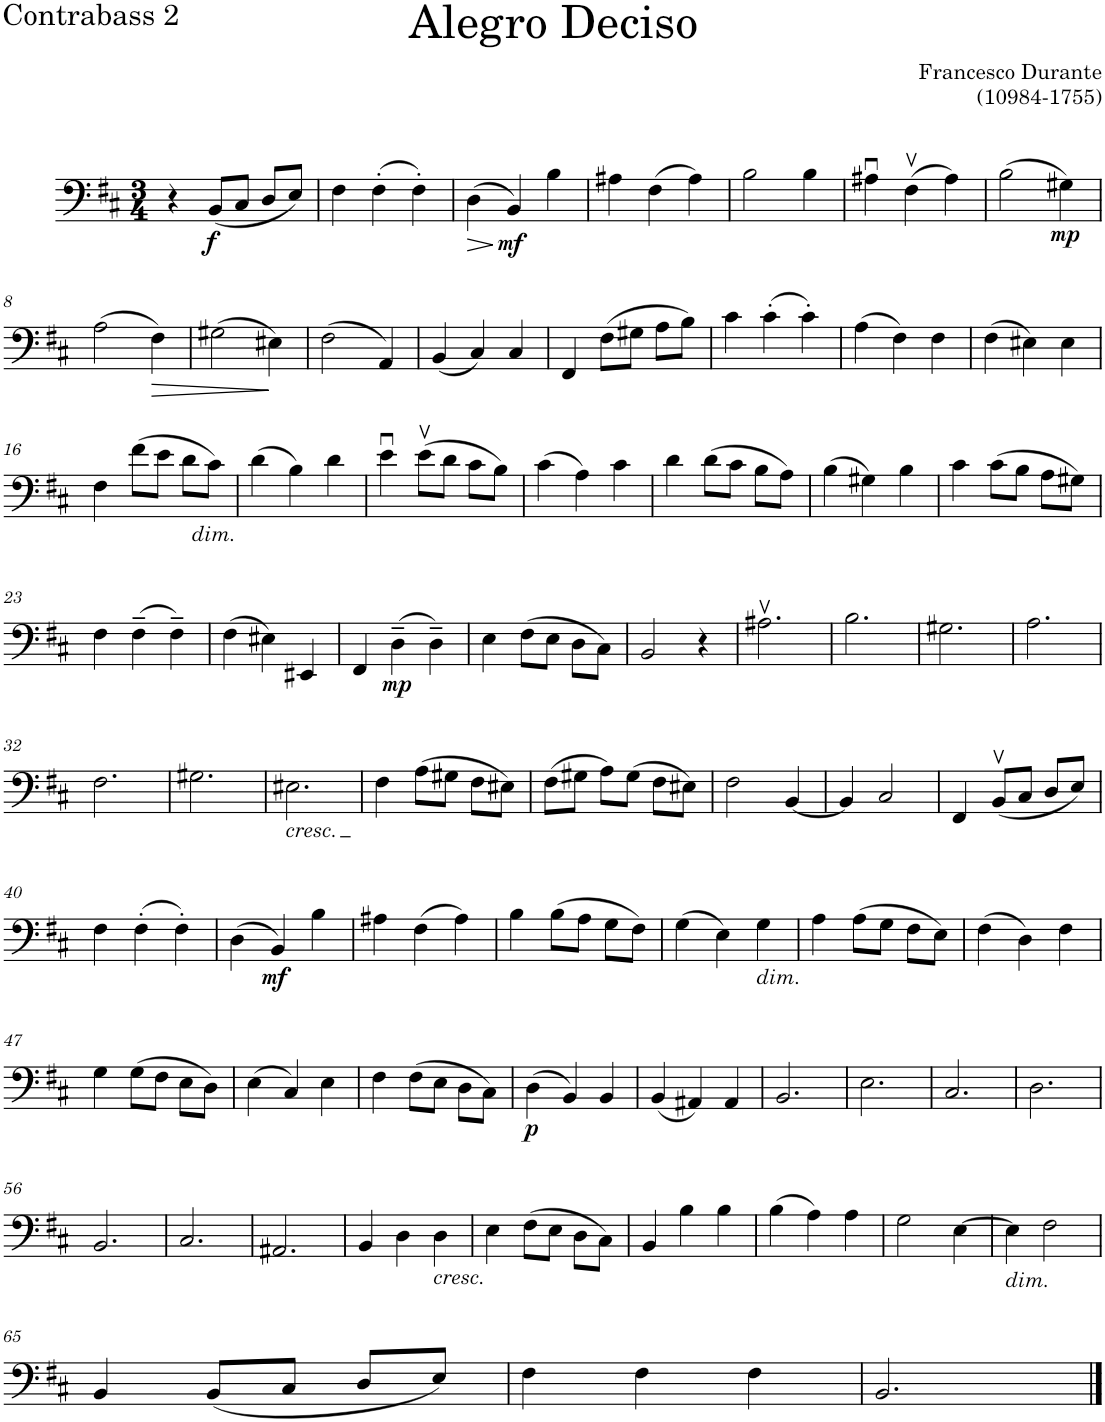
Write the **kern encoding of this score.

**kern	**dynam
*part1	*part1
*staff1	*staff1
*I"Contrabass 2	*
*I'Cb. 2	*
*clefF4	*
*Trd7c12	*
*k[f#c#]	*
*M3/4	*
=1	=1
4r	.
!	!LO:DY:b
(8BB/L	f
8C#/J	.
8D/L	.
8E/J)	.
=2	=2
4F#\	.
(4F#'\	.
4F#'\)	.
=3	=3
!	!LO:HP:b
(4D\	>
!	!LO:DY:n=1:b
4BB/)	] mf
4B\	.
=4	=4
4A#X\	.
(4F#\	.
4A#\)	.
=5	=5
2B\	.
4B\	.
=6	=6
4A#Xu\	.
(4F#v\	.
4A#\)	.
=7	=7
(2B\	.
!	!LO:DY:b
4G#X\)	mp
!!LO:LB:g=z
=8	=8
(2A\	.
!	!LO:HP:b
4F#\)	>
=9	=9
(2G#X\	.
4E#X\)	]
=10	=10
(2F#\	.
4AA/)	.
=11	=11
(4BB/	.
4C#/)	.
4C#/	.
=12	=12
4FF#/	.
(8F#\L	.
8G#X\J	.
8A\L	.
8B\J)	.
=13	=13
4c#\	.
(4c#'\	.
4c#'\)	.
=14	=14
(4A\	.
4F#\)	.
4F#\	.
=15	=15
(4F#\	.
4E#X\)	.
4E#\	.
!!LO:LB:g=z
=16	=16
4F#\	.
(8f#\L	.
8e\J	.
!LO:TX:b:i:t=dim.	!
8d\L	.
8c#\J)	.
=17	=17
(4d\	.
4B\)	.
4d\	.
=18	=18
4eu\	.
(8ev\L	.
8d\J	.
8c#\L	.
8B\J)	.
=19	=19
(4c#\	.
4A\)	.
4c#\	.
=20	=20
4d\	.
(8d\L	.
8c#\J	.
8B\L	.
8A\J)	.
=21	=21
(4B\	.
4G#X\)	.
4B\	.
=22	=22
4c#\	.
(8c#\L	.
8B\J	.
8A\L	.
8G#X\J)	.
!!LO:LB:g=z
=23	=23
4F#\	.
(4F#~\	.
4F#~\)	.
=24	=24
(4F#\	.
4E#X\)	.
4EE#X/	.
=25	=25
4FF#/	.
!	!LO:DY:b
(4D~\	mp
4D~\)	.
=26	=26
4E\	.
(8F#\L	.
8E\J	.
8D\L	.
8C#\J)	.
=27	=27
2BB/	.
4r	.
=28	=28
2.A#Xv\	.
=29	=29
2.B\	.
=30	=30
2.G#X\	.
=31	=31
2.A\	.
!!LO:LB:g=z
=32	=32
2.F#\	.
=33	=33
2.G#X\	.
=34	=34
!LO:TX:b:i:t=cresc.	!
2.E#X\	.
=35	=35
4F#\	.
(8A\L	.
8G#X\J	.
8F#\L	.
8E#X\J)	.
=36	=36
(8F#\L	.
8G#X\J	.
8A\L)	.
(8G#\J	.
8F#\L	.
8E#X\J)	.
=37	=37
2F#\	.
[4BB/	.
=38	=38
4BB/]	.
2C#/	.
=39	=39
4FF#/	.
(8BBv/L	.
8C#/J	.
8D/L	.
8E/J)	.
!!LO:LB:g=z
=40	=40
4F#\	.
(4F#'\	.
4F#'\)	.
=41	=41
(4D\	.
!	!LO:DY:b
4BB/)	mf
4B\	.
=42	=42
4A#X\	.
(4F#\	.
4A#\)	.
=43	=43
4B\	.
(8B\L	.
8A\J	.
8G\L	.
8F#\J)	.
=44	=44
(4G\	.
4E\)	.
!LO:TX:b:i:t=dim.	!
4G\	.
=45	=45
4A\	.
(8A\L	.
8G\J	.
8F#\L	.
8E\J)	.
=46	=46
(4F#\	.
4D\)	.
4F#\	.
!!LO:LB:g=z
=47	=47
4G\	.
(8G\L	.
8F#\J	.
8E\L	.
8D\J)	.
=48	=48
(4E\	.
4C#/)	.
4E\	.
=49	=49
4F#\	.
(8F#\L	.
8E\J	.
8D\L	.
8C#\J)	.
=50	=50
!	!LO:DY:b
(4D\	p
4BB/)	.
4BB/	.
=51	=51
(4BB/	.
4AA#X/)	.
4AA#/	.
=52	=52
2.BB/	.
=53	=53
2.E\	.
=54	=54
2.C#/	.
=55	=55
2.D\	.
!!LO:LB:g=z
=56	=56
2.BB/	.
=57	=57
2.C#/	.
=58	=58
2.AA#X/	.
=59	=59
4BB/	.
4D\	.
!LO:TX:b:i:t=cresc.	!
4D\	.
=60	=60
4E\	.
(8F#\L	.
8E\J	.
8D\L	.
8C#\J)	.
=61	=61
4BB/	.
4B\	.
4B\	.
=62	=62
(4B\	.
4A\)	.
4A\	.
=63	=63
2G\	.
[4E\	.
=64	=64
!LO:TX:b:i:t=dim.	!
4E\]	.
2F#\	.
!!LO:LB:g=z
=65	=65
4BB/	.
(8BB/L	.
8C#/J	.
8D/L	.
8E/J)	.
=66	=66
4F#\	.
4F#\	.
4F#\	.
=67	=67
2.BB/	.
==	==
*-	*-
